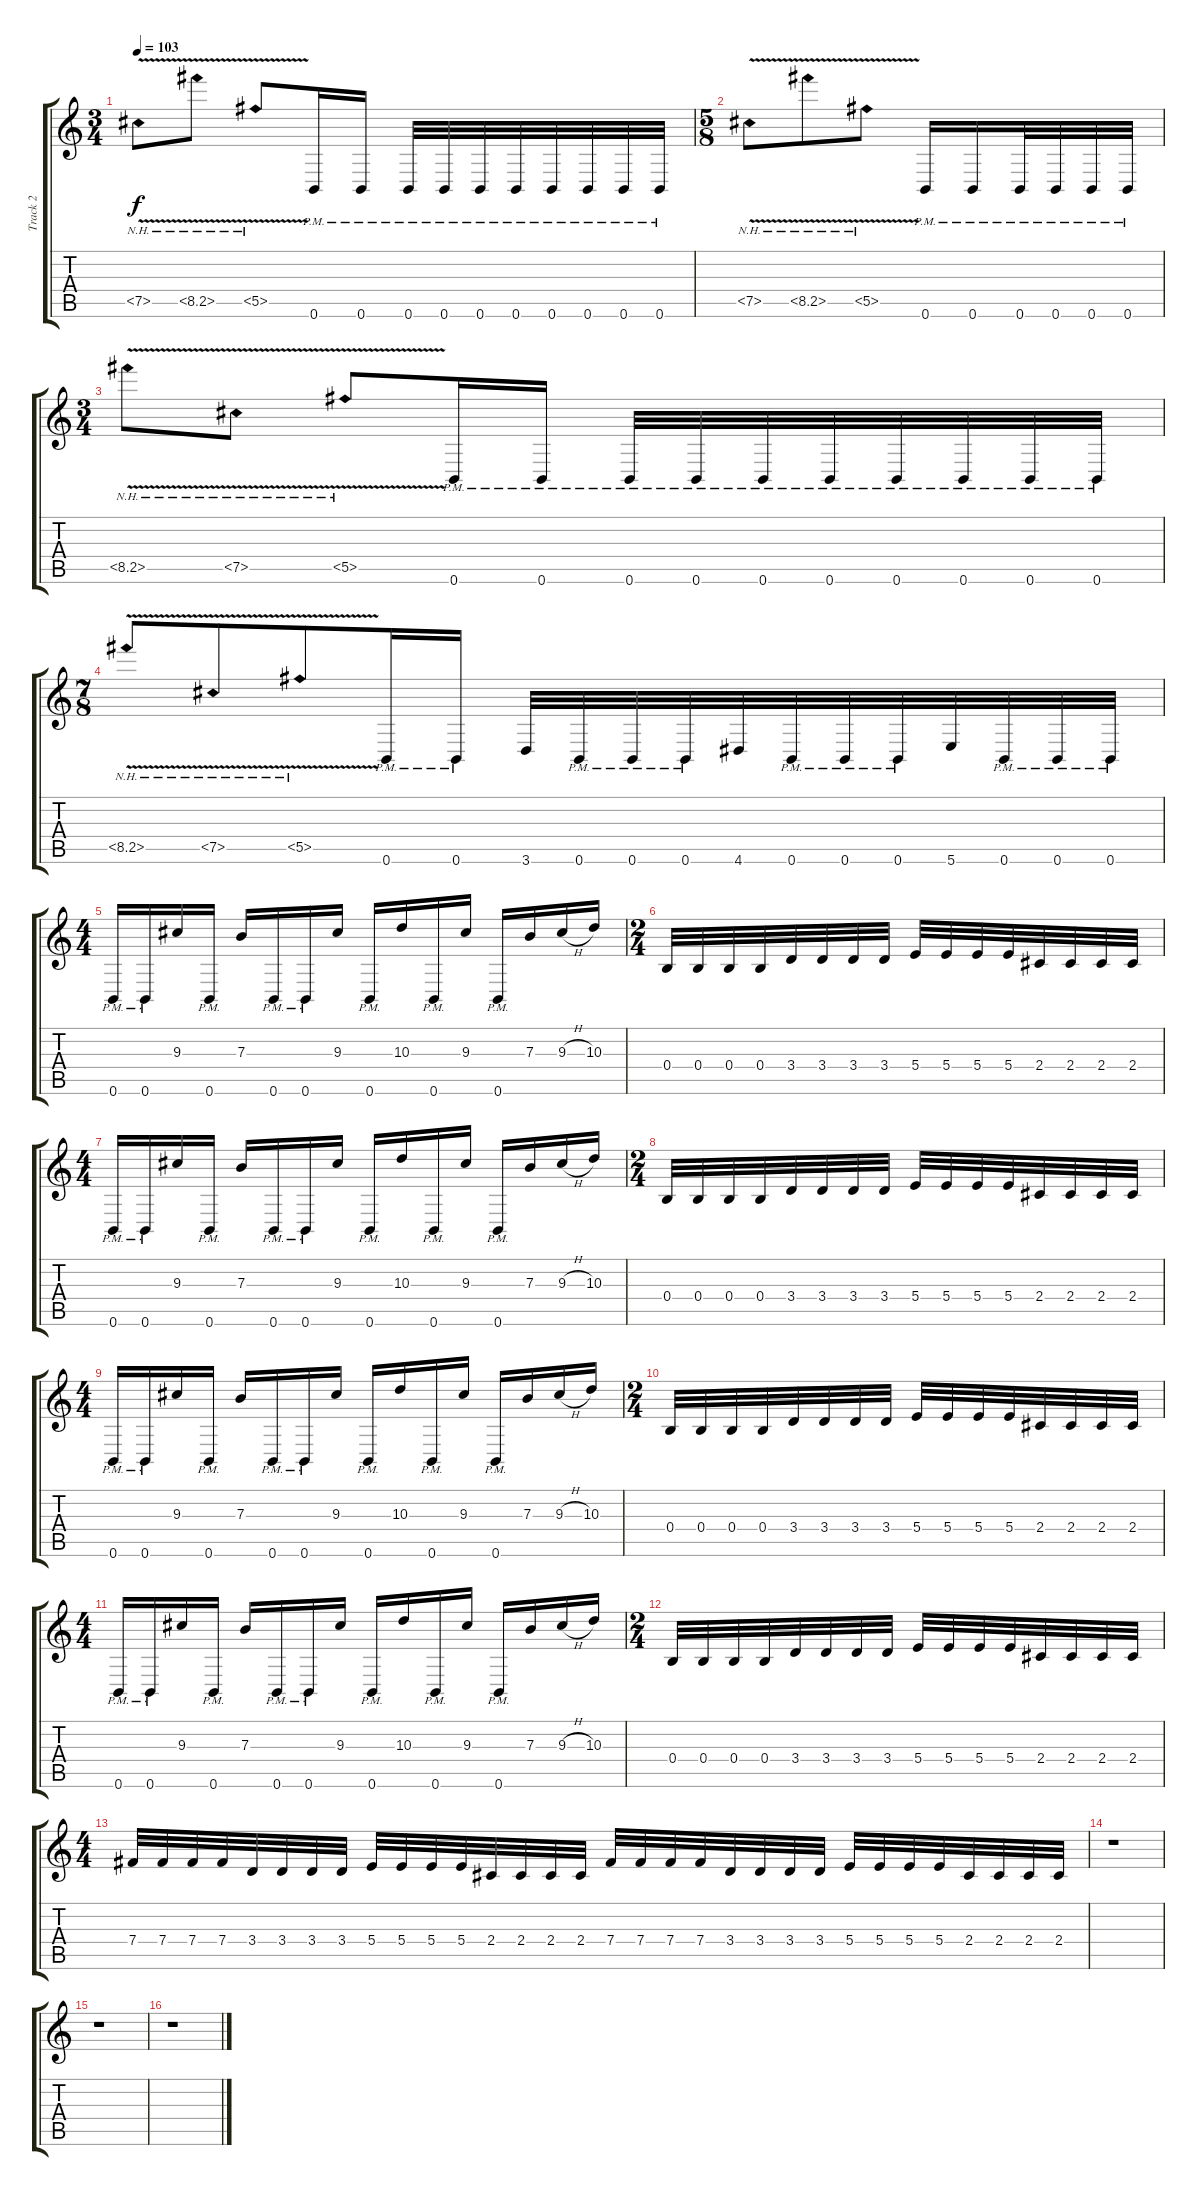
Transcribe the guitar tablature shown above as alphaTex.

\track ("Track 2" "Track 2") {instrument distortionguitar}
\staff {score tabs}
\tuning (Db4 Ab3 E3 B2 Gb2 B1) {hide}
\ts (3 4)
\tempo 103
\clef g2
\ks c
7.5{nh v}.8{dy f} 8.5{nh v}.8 5.5{nh v}.8 0.6{pm}.16 0.6{pm}.16 0.6{pm}.32 0.6{pm}.32 0.6{pm}.32 0.6{pm}.32 0.6{pm}.32 0.6{pm}.32 0.6{pm}.32 0.6{pm}.32 |
\ts (5 8)
7.5{nh v}.8 8.5{nh v}.8 5.5{nh v}.8 0.6{pm}.16 0.6{pm}.16 0.6{pm}.32 0.6{pm}.32 0.6{pm}.32 0.6{pm}.32 |
\ts (3 4)
8.5{nh v}.8 7.5{nh v}.8 5.5{nh v}.8 0.6{pm}.16 0.6{pm}.16 0.6{pm}.32 0.6{pm}.32 0.6{pm}.32 0.6{pm}.32 0.6{pm}.32 0.6{pm}.32 0.6{pm}.32 0.6{pm}.32 |
\ts (7 8)
8.5{nh v}.8 7.5{nh v}.8 5.5{nh v}.8 0.6{pm}.16 0.6{pm}.16 3.6.32 0.6{pm}.32 0.6{pm}.32 0.6{pm}.32 4.6.32 0.6{pm}.32 0.6{pm}.32 0.6{pm}.32 5.6.32 0.6{pm}.32 0.6{pm}.32 0.6{pm}.32 |
\ts (4 4)
0.6{pm}.16 0.6{pm}.16 9.3.16 0.6{pm}.16 7.3.16 0.6{pm}.16 0.6{pm}.16 9.3.16 0.6{pm}.16 10.3.16 0.6{pm}.16 9.3.16 0.6{pm}.16 7.3.16 9.3{h}.16 10.3.16 |
\ts (2 4)
0.4.32 0.4.32 0.4.32 0.4.32 3.4.32 3.4.32 3.4.32 3.4.32 5.4.32 5.4.32 5.4.32 5.4.32 2.4.32 2.4.32 2.4.32 2.4.32 |
\ts (4 4)
0.6{pm}.16 0.6{pm}.16 9.3.16 0.6{pm}.16 7.3.16 0.6{pm}.16 0.6{pm}.16 9.3.16 0.6{pm}.16 10.3.16 0.6{pm}.16 9.3.16 0.6{pm}.16 7.3.16 9.3{h}.16 10.3.16 |
\ts (2 4)
0.4.32 0.4.32 0.4.32 0.4.32 3.4.32 3.4.32 3.4.32 3.4.32 5.4.32 5.4.32 5.4.32 5.4.32 2.4.32 2.4.32 2.4.32 2.4.32 |
\ts (4 4)
0.6{pm}.16 0.6{pm}.16 9.3.16 0.6{pm}.16 7.3.16 0.6{pm}.16 0.6{pm}.16 9.3.16 0.6{pm}.16 10.3.16 0.6{pm}.16 9.3.16 0.6{pm}.16 7.3.16 9.3{h}.16 10.3.16 |
\ts (2 4)
0.4.32 0.4.32 0.4.32 0.4.32 3.4.32 3.4.32 3.4.32 3.4.32 5.4.32 5.4.32 5.4.32 5.4.32 2.4.32 2.4.32 2.4.32 2.4.32 |
\ts (4 4)
0.6{pm}.16 0.6{pm}.16 9.3.16 0.6{pm}.16 7.3.16 0.6{pm}.16 0.6{pm}.16 9.3.16 0.6{pm}.16 10.3.16 0.6{pm}.16 9.3.16 0.6{pm}.16 7.3.16 9.3{h}.16 10.3.16 |
\ts (2 4)
0.4.32 0.4.32 0.4.32 0.4.32 3.4.32 3.4.32 3.4.32 3.4.32 5.4.32 5.4.32 5.4.32 5.4.32 2.4.32 2.4.32 2.4.32 2.4.32 |
\ts (4 4)
7.4.32 7.4.32 7.4.32 7.4.32 3.4.32 3.4.32 3.4.32 3.4.32 5.4.32 5.4.32 5.4.32 5.4.32 2.4.32 2.4.32 2.4.32 2.4.32 7.4.32 7.4.32 7.4.32 7.4.32 3.4.32 3.4.32 3.4.32 3.4.32 5.4.32 5.4.32 5.4.32 5.4.32 2.4.32 2.4.32 2.4.32 2.4.32 |
r.1 |
r.1 |
r.1
